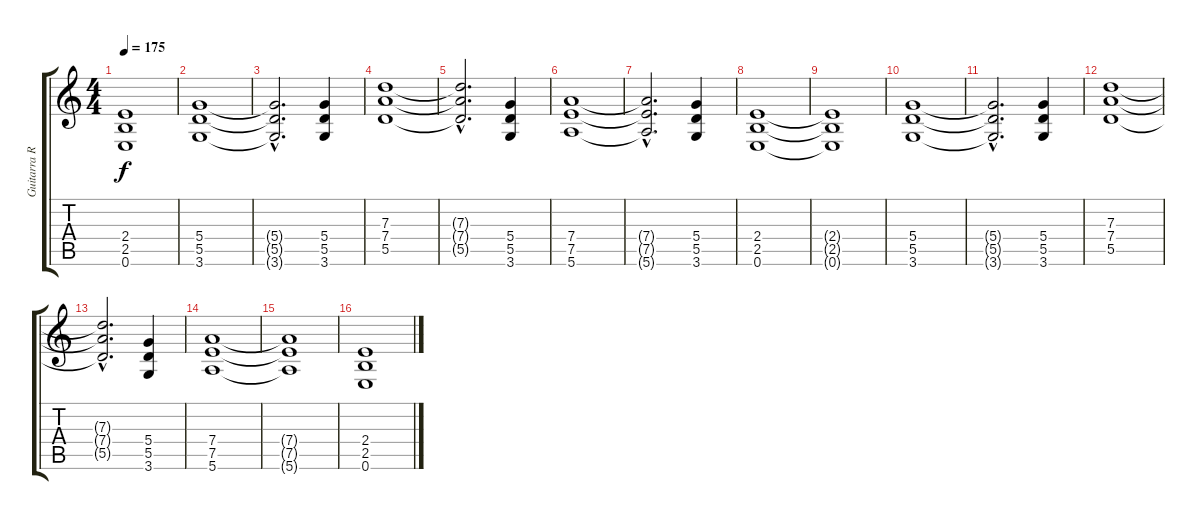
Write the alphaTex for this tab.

\track ("Guitarra Ritmica" "Guitarra R") {instrument distortionguitar}
\staff {score tabs}
\tuning (E4 B3 G3 D3 A2 E2) {hide}
\ts (4 4)
\tempo 175
\clef g2
\ks c
(2.4{t} 2.5{t} 0.6{t}).1{dy f} |
(5.4 5.5 3.6).1 |
(5.4{hac t} 5.5{hac t} 3.6{hac t}).2{d} (5.4 5.5 3.6).4 |
(7.3 7.4 5.5).1 |
(7.3{hac t} 7.4{hac t} 5.5{hac t}).2{d} (5.4 5.5 3.6).4 |
(7.4 7.5 5.6).1 |
(7.4{hac t} 7.5{hac t} 5.6{hac t}).2{d} (5.4 5.5 3.6).4 |
(2.4 2.5 0.6).1 |
(2.4{t} 2.5{t} 0.6{t}).1 |
(5.4 5.5 3.6).1 |
(5.4{hac t} 5.5{hac t} 3.6{hac t}).2{d} (5.4 5.5 3.6).4 |
(7.3 7.4 5.5).1 |
(7.3{hac t} 7.4{hac t} 5.5{hac t}).2{d} (5.4 5.5 3.6).4 |
(7.4 7.5 5.6).1 |
(7.4{t} 7.5{t} 5.6{t}).1 |
(2.4 2.5 0.6).1
